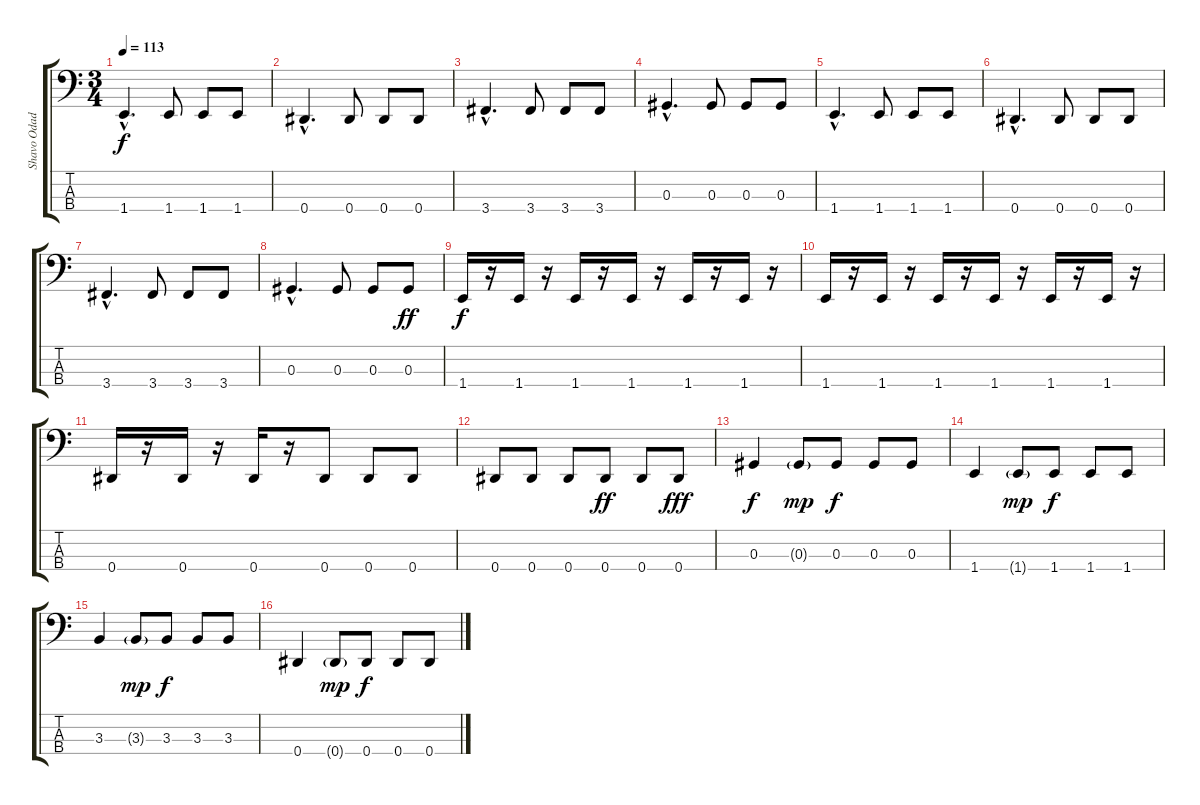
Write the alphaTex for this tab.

\track ("Shavo Odadjian" "Shavo Odad") {instrument electricbasspick}
\staff {score tabs}
\tuning (Gb2 Db2 Ab1 Eb1) {hide}
\ts (3 4)
\tempo 113
\clef f4
\ks c
1.4{hac}.4{d dy f} 1.4.8 1.4.8 1.4.8 |
0.4{hac}.4{d} 0.4.8 0.4.8 0.4.8 |
3.4{hac}.4{d} 3.4.8 3.4.8 3.4.8 |
0.3{hac}.4{d} 0.3.8 0.3.8 0.3.8 |
1.4{hac}.4{d} 1.4.8 1.4.8 1.4.8 |
0.4{hac}.4{d} 0.4.8 0.4.8 0.4.8 |
3.4{hac}.4{d} 3.4.8 3.4.8 3.4.8 |
0.3{hac}.4{d} 0.3.8 0.3.8 0.3.8{dy ff} |
1.4.16{dy f} r.16 1.4.16 r.16 1.4.16 r.16 1.4.16 r.16 1.4.16 r.16 1.4.16 r.16 |
1.4.16 r.16 1.4.16 r.16 1.4.16 r.16 1.4.16 r.16 1.4.16 r.16 1.4.16 r.16 |
0.4.16 r.16 0.4.16 r.16 0.4.16 r.16 0.4.8 0.4.8 0.4.8 |
0.4.8 0.4.8 0.4.8 0.4.8{dy ff} 0.4.8 0.4.8{dy fff} |
0.3.4{dy f volume 11} 0.3{g}.8{dy mp} 0.3.8{dy f} 0.3.8 0.3.8 |
1.4.4 1.4{g}.8{dy mp} 1.4.8{dy f} 1.4.8 1.4.8 |
3.3.4 3.3{g}.8{dy mp} 3.3.8{dy f} 3.3.8 3.3.8 |
0.4.4 0.4{g}.8{dy mp} 0.4.8{dy f} 0.4.8 0.4.8
